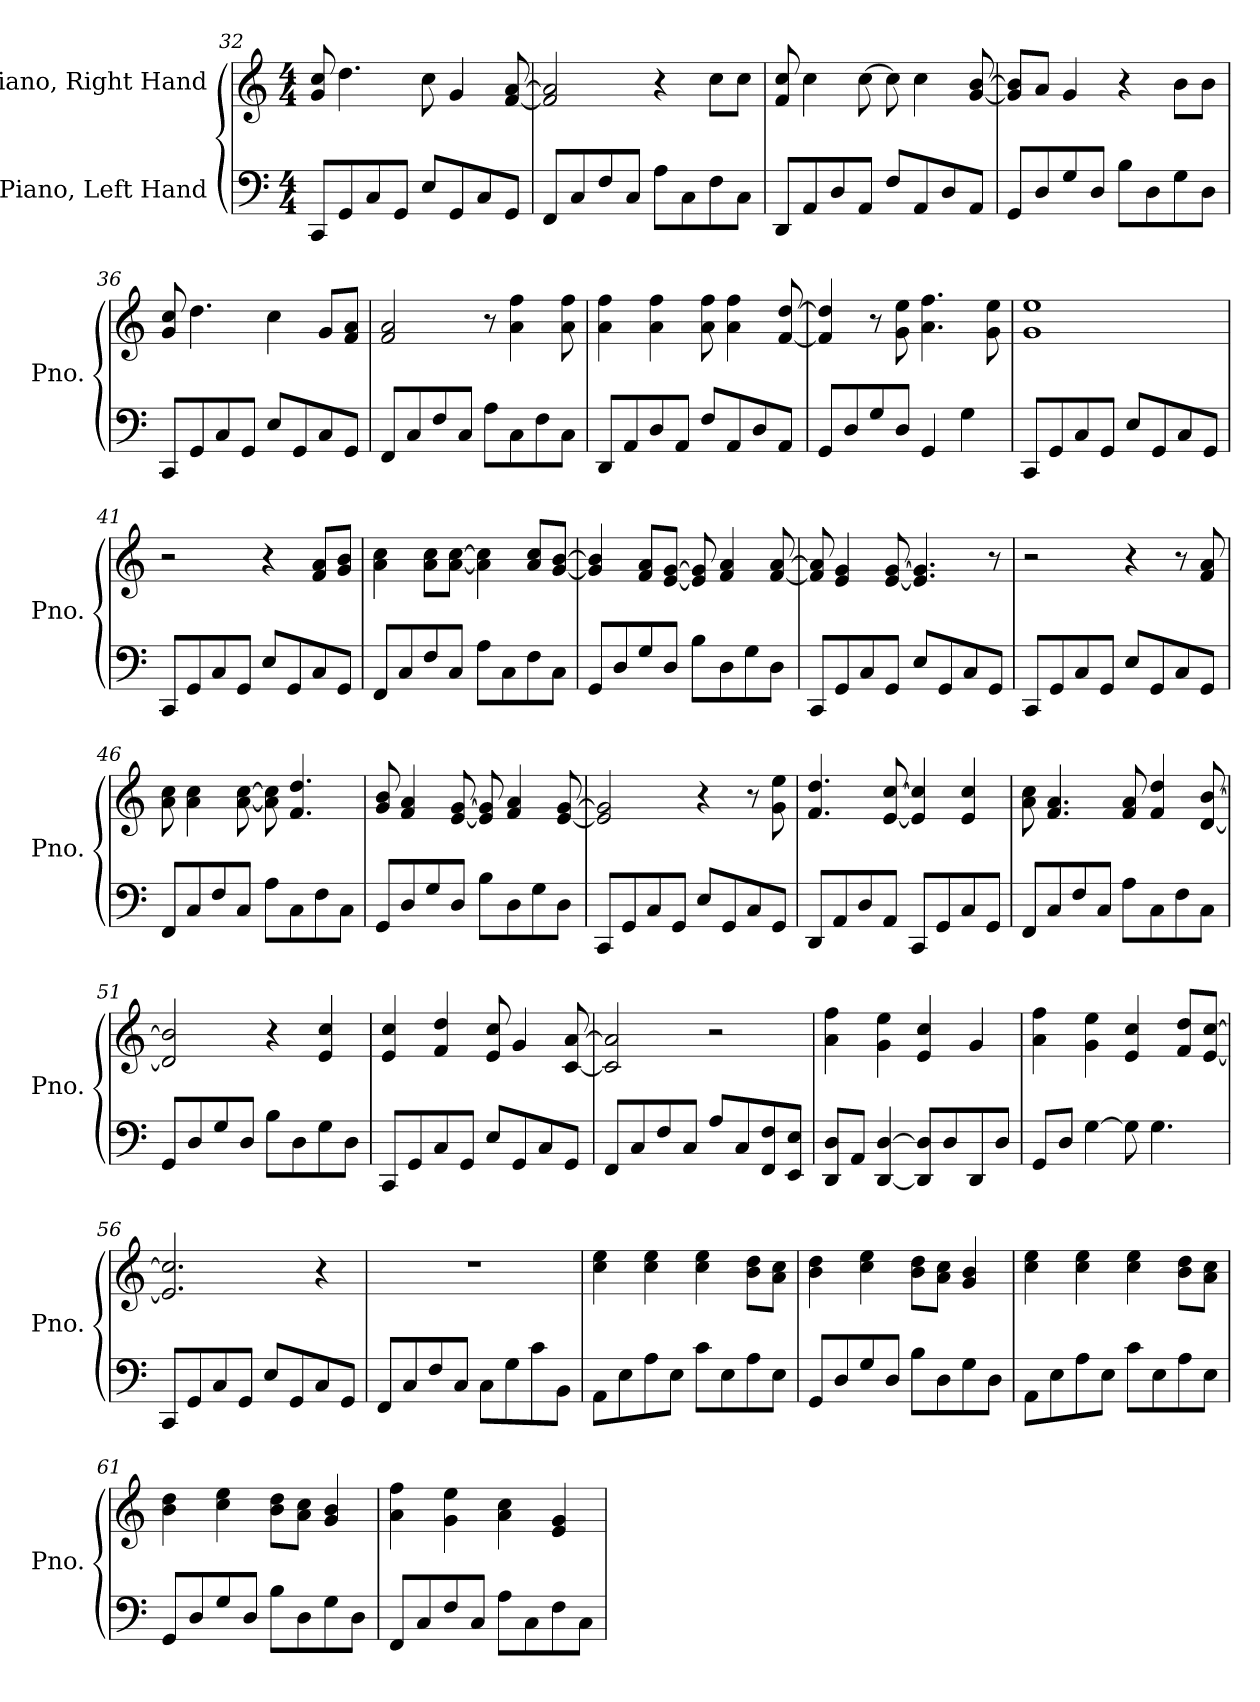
**kern	**kern
*part2	*part1
*staff2	*staff1
*I"Piano, Left Hand	*I"Piano, Right Hand
*I'Pno.	*I'Pno.
*clefF4	*clefG2
*k[]	*k[]
*M4/4	*M4/4
=32	=32
8CC/L	8g/ 8cc/
8GG/	4.dd\
8C/	.
8GG/J	.
8E/L	8cc\
8GG/	4g/
8C/	.
8GG/J	[8f/ [8a/
=33	=33
8FF/L	2f/] 2a/]
8C/	.
8F/	.
8C/J	.
8A\L	4r
8C\	.
8F\	8cc\L
8C\J	8cc\J
=34	=34
8DD/L	8f/ 8cc/
8AA/	4cc\
8D/	.
8AA/J	[8cc\
8F/L	8cc\]
8AA/	4cc\
8D/	.
8AA/J	[8g/ [8b/
=35	=35
8GG/L	8g/] 8b/]L
8D/	8a/J
8G/	4g/
8D/J	.
8B\L	4r
8D\	.
8G\	8b\L
8D\J	8b\J
!!LO:LB:g=z
=36	=36
8CC/L	8g/ 8cc/
8GG/	4.dd\
8C/	.
8GG/J	.
8E/L	4cc\
8GG/	.
8C/	8g/L
8GG/J	8f/ 8a/J
=37	=37
8FF/L	2f/ 2a/
8C/	.
8F/	.
8C/J	.
8A\L	8r
8C\	4a\ 4ff\
8F\	.
8C\J	8a\ 8ff\
=38	=38
8DD/L	4a\ 4ff\
8AA/	.
8D/	4a\ 4ff\
8AA/J	.
8F/L	8a\ 8ff\
8AA/	4a\ 4ff\
8D/	.
8AA/J	[8f/ [8dd/
=39	=39
8GG/L	4f/] 4dd/]
8D/	.
8G/	8r
8D/J	8g\ 8ee\
4GG/	4.a\ 4.ff\
4G\	.
.	8g\ 8ee\
=40	=40
8CC/L	1g 1ee
8GG/	.
8C/	.
8GG/J	.
8E/L	.
8GG/	.
8C/	.
8GG/J	.
!!LO:LB:g=z
=41	=41
8CC/L	2r
8GG/	.
8C/	.
8GG/J	.
8E/L	4r
8GG/	.
8C/	8f/ 8a/L
8GG/J	8g/ 8b/J
=42	=42
8FF/L	4a\ 4cc\
8C/	.
8F/	8a\ 8cc\L
8C/J	[8a\ [8cc\J
8A\L	4a\] 4cc\]
8C\	.
8F\	8a/ 8cc/L
8C\J	[8g/ [8b/J
=43	=43
8GG/L	4g/] 4b/]
8D/	.
8G/	8f/ 8a/L
8D/J	[8e/ [8g/J
8B\L	8e/] 8g/]
8D\	4f/ 4a/
8G\	.
8D\J	[8f/ [8a/
=44	=44
8CC/L	8f/] 8a/]
8GG/	4e/ 4g/
8C/	.
8GG/J	[8e/ [8g/
8E/L	4.e/] 4.g/]
8GG/	.
8C/	.
8GG/J	8r
!!LO:LB:g=z
=45	=45
8CC/L	2r
8GG/	.
8C/	.
8GG/J	.
8E/L	4r
8GG/	.
8C/	8r
8GG/J	8f/ 8a/
=46	=46
8FF/L	8a\ 8cc\
8C/	4a\ 4cc\
8F/	.
8C/J	[8a\ [8cc\
8A\L	8a\] 8cc\]
8C\	4.f/ 4.dd/
8F\	.
8C\J	.
=47	=47
8GG/L	8g/ 8b/
8D/	4f/ 4a/
8G/	.
8D/J	[8e/ [8g/
8B\L	8e/] 8g/]
8D\	4f/ 4a/
8G\	.
8D\J	[8e/ [8g/
=48	=48
8CC/L	2e/] 2g/]
8GG/	.
8C/	.
8GG/J	.
8E/L	4r
8GG/	.
8C/	8r
8GG/J	8g\ 8ee\
!!LO:LB:g=z
=49	=49
8DD/L	4.f/ 4.dd/
8AA/	.
8D/	.
8AA/J	[8e/ [8cc/
8CC/L	4e/] 4cc/]
8GG/	.
8C/	4e/ 4cc/
8GG/J	.
=50	=50
8FF/L	8a\ 8cc\
8C/	4.f/ 4.a/
8F/	.
8C/J	.
8A\L	8f/ 8a/
8C\	4f/ 4dd/
8F\	.
8C\J	[8d/ [8b/
=51	=51
8GG/L	2d/] 2b/]
8D/	.
8G/	.
8D/J	.
8B\L	4r
8D\	.
8G\	4e/ 4cc/
8D\J	.
=52	=52
8CC/L	4e/ 4cc/
8GG/	.
8C/	4f/ 4dd/
8GG/J	.
8E/L	8e/ 8cc/
8GG/	4g/
8C/	.
8GG/J	[8c/ [8a/
!!LO:LB:g=z
=53	=53
8FF/L	2c/] 2a/]
8C/	.
8F/	.
8C/J	.
8A/L	2r
8C/	.
8FF/ 8F/	.
8EE/ 8E/J	.
=54	=54
8DD/ 8D/L	4a\ 4ff\
8AA/J	.
[4DD/ [4D/	4g\ 4ee\
8DD/] 8D/]L	4e/ 4cc/
8D/	.
8DD/	4g/
8D/J	.
=55	=55
8GG/L	4a\ 4ff\
8D/J	.
[4G\	4g\ 4ee\
8G\]	4e/ 4cc/
4.G\	.
.	8f/ 8dd/L
.	[8e/ [8cc/J
=56	=56
8CC/L	2.e/] 2.cc/]
8GG/	.
8C/	.
8GG/J	.
8E/L	.
8GG/	.
8C/	4r
8GG/J	.
=57	=57
8FF/L	1r
8C/	.
8F/	.
8C/J	.
8C\L	.
8G\	.
8c\	.
8BB\J	.
!!LO:PB:g=z
=58	=58
8AA\L	4cc\ 4ee\
8E\	.
8A\	4cc\ 4ee\
8E\J	.
8c\L	4cc\ 4ee\
8E\	.
8A\	8b\ 8dd\L
8E\J	8a\ 8cc\J
=59	=59
8GG/L	4b\ 4dd\
8D/	.
8G/	4cc\ 4ee\
8D/J	.
8B\L	8b\ 8dd\L
8D\	8a\ 8cc\J
8G\	4g/ 4b/
8D\J	.
=60	=60
8AA\L	4cc\ 4ee\
8E\	.
8A\	4cc\ 4ee\
8E\J	.
8c\L	4cc\ 4ee\
8E\	.
8A\	8b\ 8dd\L
8E\J	8a\ 8cc\J
=61	=61
8GG/L	4b\ 4dd\
8D/	.
8G/	4cc\ 4ee\
8D/J	.
8B\L	8b\ 8dd\L
8D\	8a\ 8cc\J
8G\	4g/ 4b/
8D\J	.
=62	=62
8FF/L	4a\ 4ff\
8C/	.
8F/	4g\ 4ee\
8C/J	.
8A\L	4a\ 4cc\
8C\	.
8F\	4e/ 4g/
8C\J	.
=	=
*-	*-
